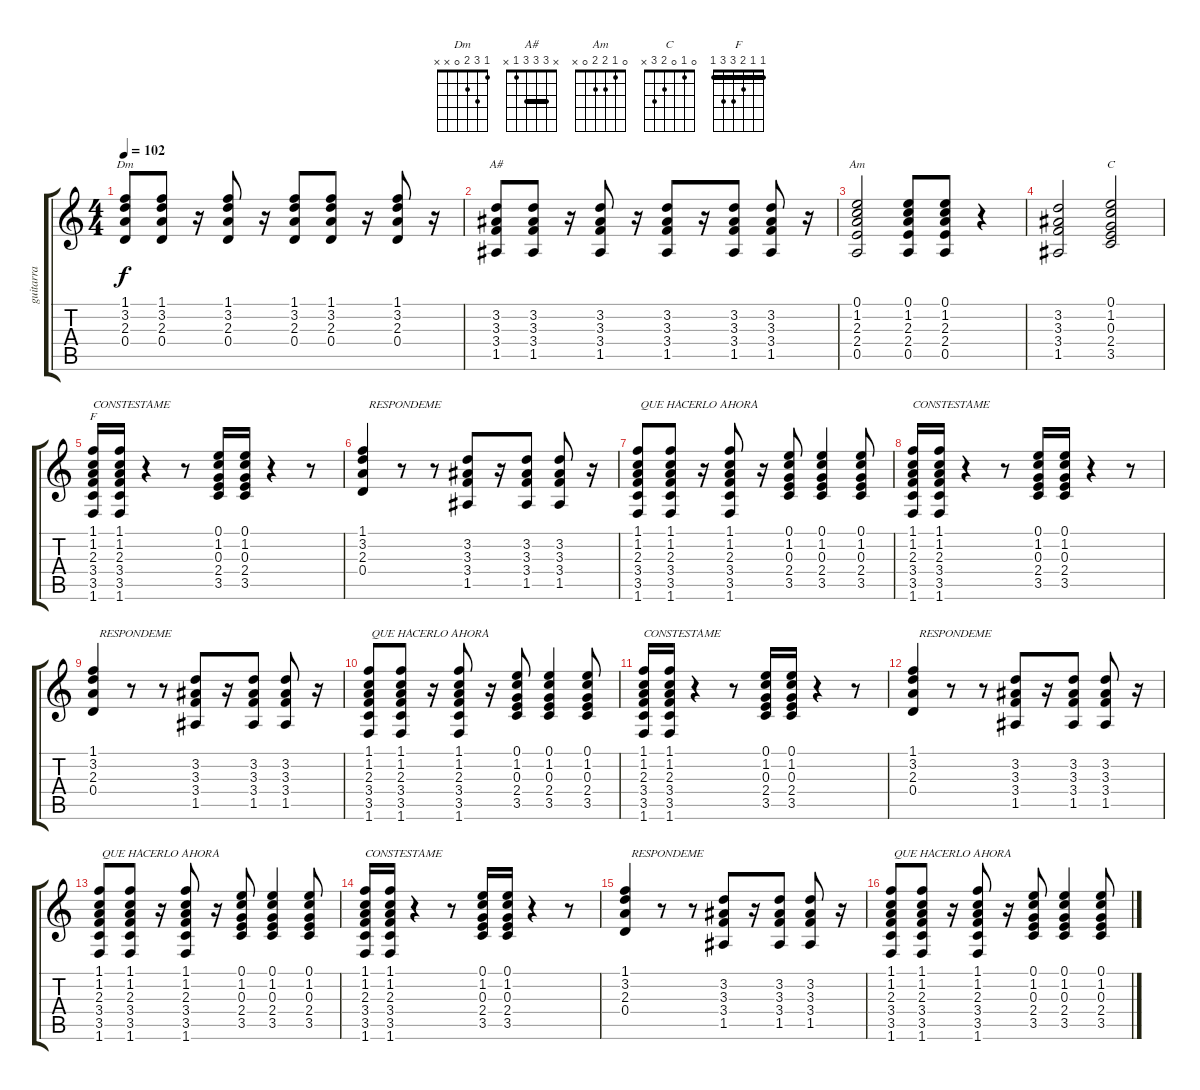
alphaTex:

\track ("guitarra" "guitarra") {instrument electricguitarclean}
\staff {score tabs}
\tuning (E4 B3 G3 D3 A2 E2) {hide}
\chord ("Dm" 1 3 2 0 x x)
\chord ("A#" x 3 3 3 1 x) {barre 3}
\chord ("Am" 0 1 2 2 0 x)
\chord ("C" 0 1 0 2 3 x)
\chord ("F" 1 1 2 3 3 1) {barre 1}
\ts (4 4)
\tempo 102
\clef g2
\ks c
(1.1 3.2 2.3 0.4).8{ch "Dm" dy f} (1.1 3.2 2.3 0.4).8 r.16 (1.1 3.2 2.3 0.4).8 r.16 (1.1 3.2 2.3 0.4).8 (1.1 3.2 2.3 0.4).8 r.16 (1.1 3.2 2.3 0.4).8 r.16 |
(3.2 3.3 3.4 1.5).8{ch "A#"} (3.2 3.3 3.4 1.5).8 r.16 (3.2 3.3 3.4 1.5).8 r.16 (3.2 3.3 3.4 1.5).8 r.16 (3.2 3.3 3.4 1.5).8 (3.2 3.3 3.4 1.5).8 r.16 |
(0.1 1.2 2.3 2.4 0.5).2{ch "Am"} (0.1 1.2 2.3 2.4 0.5).8 (0.1 1.2 2.3 2.4 0.5).8 r.4 |
(3.2 3.3 3.4 1.5).2 (0.1 1.2 0.3 2.4 3.5).2{ch "C"} |
(1.1 1.2 2.3 3.4 3.5 1.6).16{ch "F" txt "CONSTESTAME"} (1.1 1.2 2.3 3.4 3.5 1.6).16 r.4 r.8 (0.1 1.2 0.3 2.4 3.5).16 (0.1 1.2 0.3 2.4 3.5).16 r.4 r.8 |
(1.1 3.2 2.3 0.4).4{txt "  RESPONDEME"} r.8 r.8 (3.2 3.3 3.4 1.5).8 r.16 (3.2 3.3 3.4 1.5).8 (3.2 3.3 3.4 1.5).8 r.16 |
(1.1 1.2 2.3 3.4 3.5 1.6).8{txt " QUE HACERLO AHORA"} (1.1 1.2 2.3 3.4 3.5 1.6).8 r.16 (1.1 1.2 2.3 3.4 3.5 1.6).8 r.16 (0.1 1.2 0.3 2.4 3.5).8 (0.1 1.2 0.3 2.4 3.5).4 (0.1 1.2 0.3 2.4 3.5).8 |
(1.1 1.2 2.3 3.4 3.5 1.6).16{txt "CONSTESTAME"} (1.1 1.2 2.3 3.4 3.5 1.6).16 r.4 r.8 (0.1 1.2 0.3 2.4 3.5).16 (0.1 1.2 0.3 2.4 3.5).16 r.4 r.8 |
(1.1 3.2 2.3 0.4).4{txt "  RESPONDEME"} r.8 r.8 (3.2 3.3 3.4 1.5).8 r.16 (3.2 3.3 3.4 1.5).8 (3.2 3.3 3.4 1.5).8 r.16 |
(1.1 1.2 2.3 3.4 3.5 1.6).8{txt " QUE HACERLO AHORA"} (1.1 1.2 2.3 3.4 3.5 1.6).8 r.16 (1.1 1.2 2.3 3.4 3.5 1.6).8 r.16 (0.1 1.2 0.3 2.4 3.5).8 (0.1 1.2 0.3 2.4 3.5).4 (0.1 1.2 0.3 2.4 3.5).8 |
(1.1 1.2 2.3 3.4 3.5 1.6).16{txt "CONSTESTAME"} (1.1 1.2 2.3 3.4 3.5 1.6).16 r.4 r.8 (0.1 1.2 0.3 2.4 3.5).16 (0.1 1.2 0.3 2.4 3.5).16 r.4 r.8 |
(1.1 3.2 2.3 0.4).4{txt "  RESPONDEME"} r.8 r.8 (3.2 3.3 3.4 1.5).8 r.16 (3.2 3.3 3.4 1.5).8 (3.2 3.3 3.4 1.5).8 r.16 |
(1.1 1.2 2.3 3.4 3.5 1.6).8{txt " QUE HACERLO AHORA"} (1.1 1.2 2.3 3.4 3.5 1.6).8 r.16 (1.1 1.2 2.3 3.4 3.5 1.6).8 r.16 (0.1 1.2 0.3 2.4 3.5).8 (0.1 1.2 0.3 2.4 3.5).4 (0.1 1.2 0.3 2.4 3.5).8 |
(1.1 1.2 2.3 3.4 3.5 1.6).16{txt "CONSTESTAME"} (1.1 1.2 2.3 3.4 3.5 1.6).16 r.4 r.8 (0.1 1.2 0.3 2.4 3.5).16 (0.1 1.2 0.3 2.4 3.5).16 r.4 r.8 |
(1.1 3.2 2.3 0.4).4{txt "  RESPONDEME"} r.8 r.8 (3.2 3.3 3.4 1.5).8 r.16 (3.2 3.3 3.4 1.5).8 (3.2 3.3 3.4 1.5).8 r.16 |
(1.1 1.2 2.3 3.4 3.5 1.6).8{txt " QUE HACERLO AHORA"} (1.1 1.2 2.3 3.4 3.5 1.6).8 r.16 (1.1 1.2 2.3 3.4 3.5 1.6).8 r.16 (0.1 1.2 0.3 2.4 3.5).8 (0.1 1.2 0.3 2.4 3.5).4 (0.1 1.2 0.3 2.4 3.5).8
